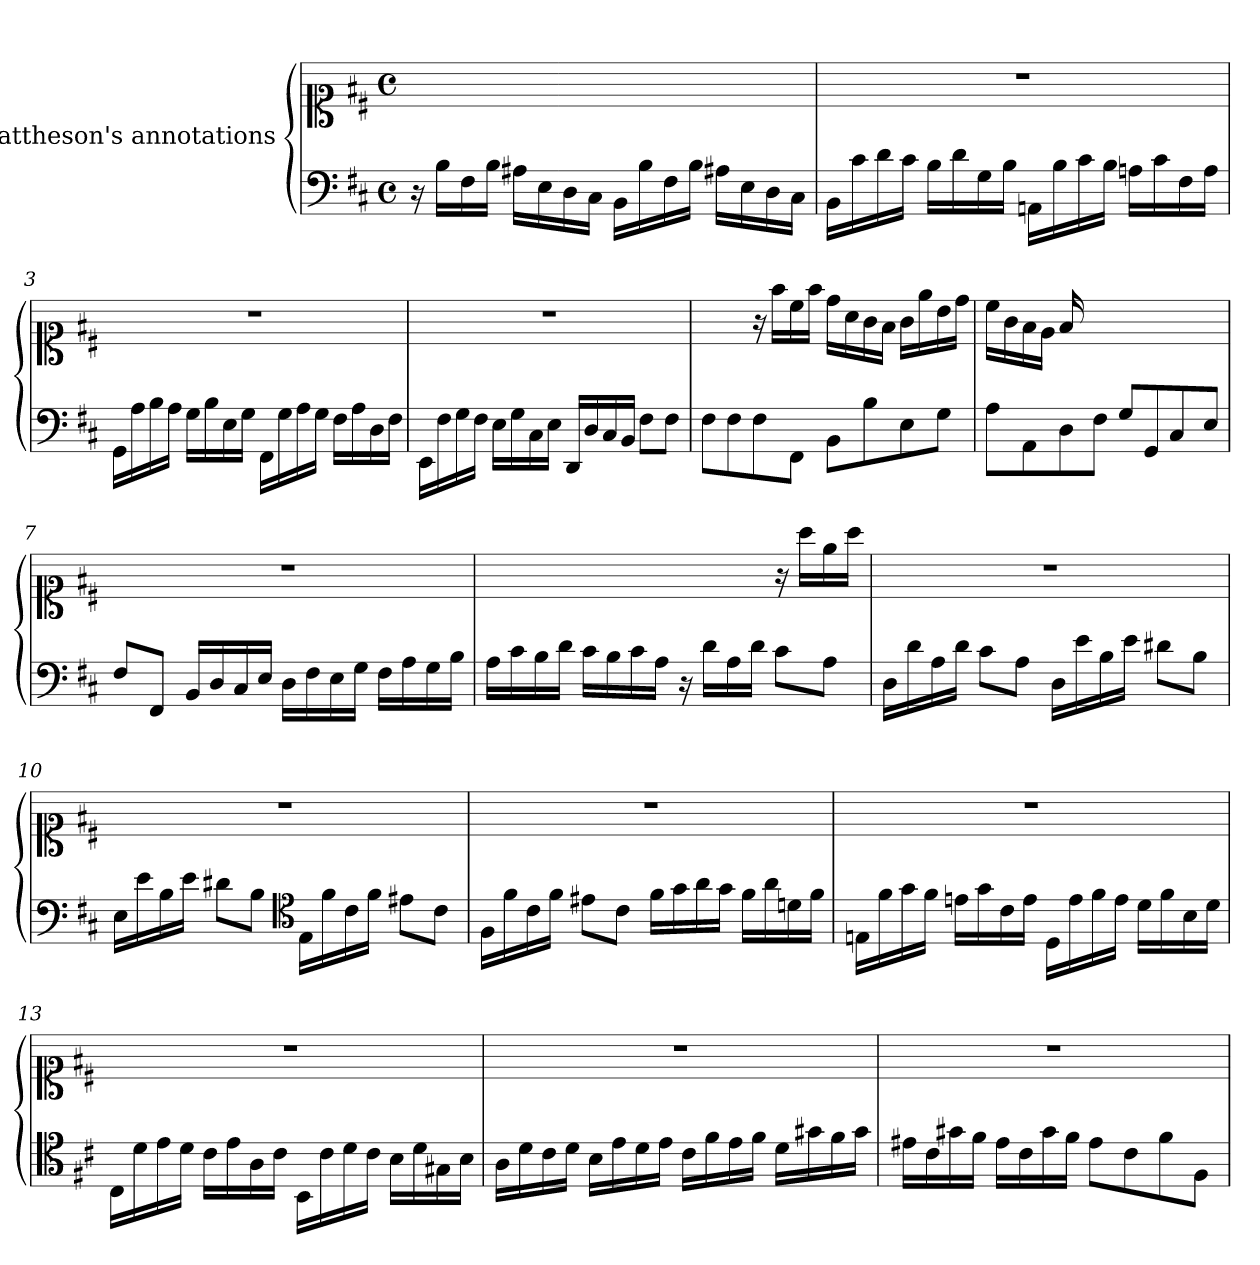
**kern	**kern
*part2	*part1
*staff2	*staff1
*	*I"Mattheson's annotations
*clefF4	*clefC1
*k[f#c#]	*k[f#c#]
*M4/4	*M4/4
*met(c)	*met(c)
=1	=1
16r	1ryy
16B\LL	.
16F#\	.
16B\JJ	.
16A#X\LL	.
16E\	.
16D\	.
16C#\JJ	.
16BB\LL	.
16B\	.
16F#\	.
16B\JJ	.
16A#X\LL	.
16E\	.
16D\	.
16C#\JJ	.
=2	=2
16BB\LL	1r
16c#\	.
16d\	.
16c#\JJ	.
16B\LL	.
16d\	.
16G\	.
16B\JJ	.
16AAn\LL	.
16B\	.
16c#\	.
16B\JJ	.
16An\LL	.
16c#\	.
16F#\	.
16A\JJ	.
=3	=3
16GG\LL	1r
16A\	.
16B\	.
16A\JJ	.
16G\LL	.
16B\	.
16E\	.
16G\JJ	.
16FF#\LL	.
16G\	.
16A\	.
16G\JJ	.
16F#\LL	.
16A\	.
16D\	.
16F#\JJ	.
!!LO:LB:g=z
=4	=4
16EE\LL	1r
16F#\	.
16G\	.
16F#\JJ	.
16E\LL	.
16G\	.
16C#\	.
16E\JJ	.
16DD/LL	.
16D/	.
16C#/	.
16BB/JJ	.
8F#\L	.
8F#\J	.
=5	=5
8F#\L	4ryy
8F#\	.
8F#\	16r
.	16ff#\LL
8FF#\J	16cc#\
.	16ff#\JJ
8BB\L	16dd\LL
.	16a\
8B\	16g\
.	16f#\JJ
8E\	16g\LL
.	16ee\
8G\J	16b\
.	16dd\JJ
=6	=6
8A\L	16cc#\LL
.	16g\
8AA\	16f#\
.	16e\JJ
8D\	16f#/
.	2ryy
8F#\J	.
8G/L	.
8GG/	.
8C#/	.
.	8.ryy
8E/J	.
!!LO:LB:g=z
=7	=7
8F#/L	1r
8FF#/J	.
16BB/LL	.
16D/	.
16C#/	.
16E/JJ	.
16D\LL	.
16F#\	.
16E\	.
16G\JJ	.
16F#\LL	.
16A\	.
16G\	.
16B\JJ	.
=8	=8
16A\LL	2ryy
16c#\	.
16B\	.
16d\JJ	.
16c#\LL	.
16B\	.
16c#\	.
16A\JJ	.
16r	4ryy
16d\LL	.
16A\	.
16d\JJ	.
8c#\L	16r
.	16aa\LL
8A\J	16ee\
.	16aa\JJ
=9	=9
16D\LL	1r
16d\	.
16A\	.
16d\JJ	.
8c#\L	.
8A\J	.
16D\LL	.
16e\	.
16B\	.
16e\JJ	.
8d#X\L	.
8B\J	.
!!LO:LB:g=z
=10	=10
16E\LL	1r
16e\	.
16B\	.
16e\JJ	.
8d#X\L	.
8B\J	.
*clefC4	*
16E\LL	.
16f#\	.
16c#\	.
16f#\JJ	.
8e#X\L	.
8c#\J	.
=11	=11
16F#\LL	1r
16f#\	.
16c#\	.
16f#\JJ	.
8e#X\L	.
8c#\J	.
16f#\LL	.
16g\	.
16a\	.
16g\JJ	.
16f#\LL	.
16a\	.
16dn\	.
16f#\JJ	.
=12	=12
16En\LL	1r
16f#\	.
16g\	.
16f#\JJ	.
16en\LL	.
16g\	.
16c#\	.
16e\JJ	.
16D\LL	.
16e\	.
16f#\	.
16e\JJ	.
16d\LL	.
16f#\	.
16B\	.
16d\JJ	.
!!LO:LB:g=z
=13	=13
16C#\LL	1r
16d\	.
16e\	.
16d\JJ	.
16c#\LL	.
16e\	.
16A\	.
16c#\JJ	.
16BB\LL	.
16c#\	.
16d\	.
16c#\JJ	.
16B\LL	.
16d\	.
16G#X\	.
16B\JJ	.
=14	=14
16A\LL	1r
16d\	.
16c#\	.
16d\JJ	.
16B\LL	.
16e\	.
16d\	.
16e\JJ	.
16c#\LL	.
16f#\	.
16e\	.
16f#\JJ	.
16d\LL	.
16g#X\	.
16f#\	.
16g#\JJ	.
=15	=15
16e#X\LL	1r
16c#\	.
16g#X\	.
16f#\JJ	.
16e#\LL	.
16c#\	.
16g#\	.
16f#\JJ	.
8e#\L	.
8c#\	.
8f#\	.
8F#\J	.
=	=
*-	*-
